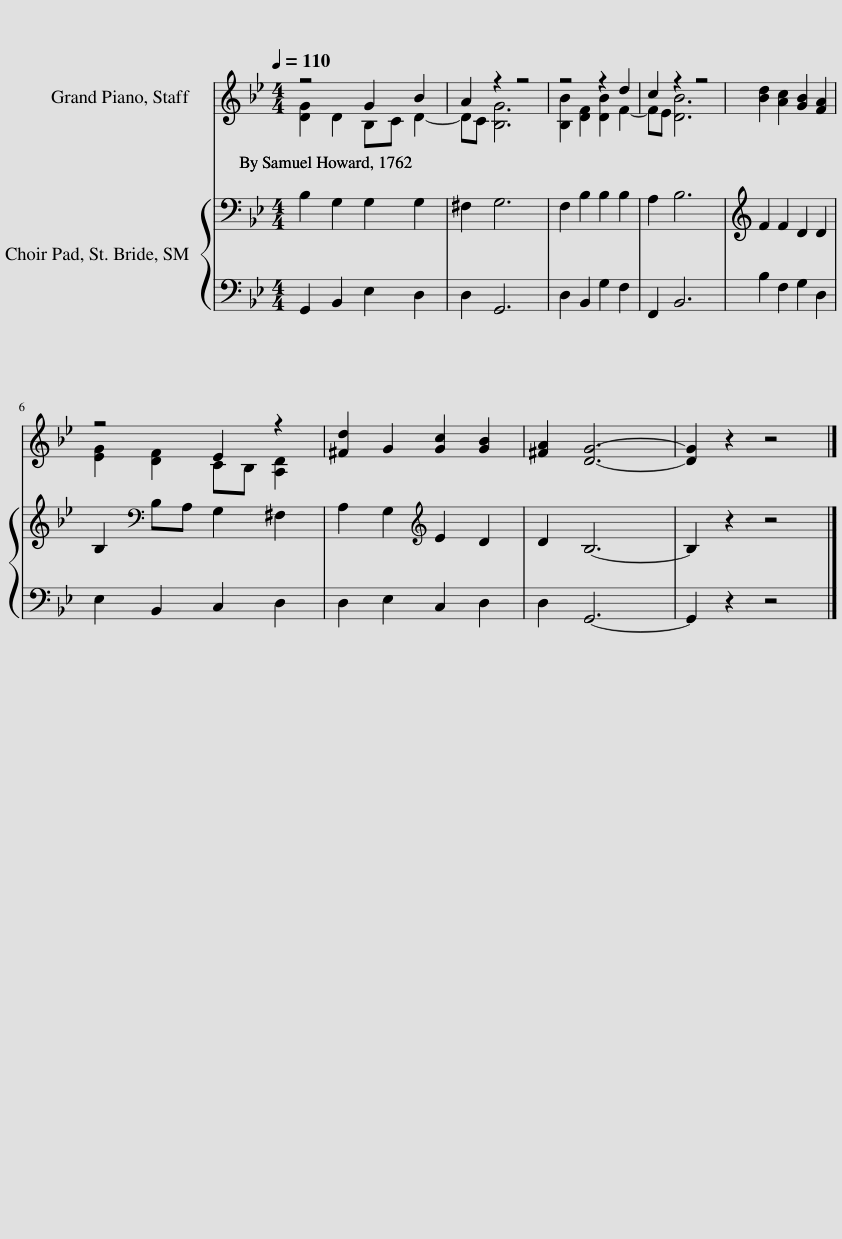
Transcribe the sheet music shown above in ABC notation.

X:1
%%score ( 1 2 ) { 3 | 4 }
L:1/8
Q:1/4=110
M:4/4
I:linebreak $
K:Bb
V:1 treble
V:2 treble
V:3 bass
V:4 bass
V:1
 z4 G2 B2 | A2 z2 z4 | z4 z2 d2 | c2 z2 z4 | [Bd]2 [Ac]2 [GB]2 [FA]2 |$ %5
 z4 E2 z2 | [^Fd]2 G2 [Gc]2 [GB]2 | [^FA]2 [DG]6- | [DG]2 z2 z4 |] %9
V:2
 [DG]2 D2 B,C D2- | DC [B,G]6 | [B,B]2 [DF]2 [DB]2 F2- | FE [DB]6 | x8 |$ %5
 [EG]2 [DF]2 CB, [A,D]2 | x8 | x8 | x8 |] %9
V:3
 B,2 G,2 G,2 G,2 | ^F,2 G,6 | F,2 B,2 B,2 B,2 | A,2 B,6 | F2 F2 D2 D2 |$ %5
 B,2[K:bass] B,A, G,2 ^F,2 | A,2 G,2[K:treble] E2 D2 | D2 B,6- | B,2 z2 z4 |] %9
V:4
 G,,2 B,,2 E,2 D,2 | D,2 G,,6 | D,2 B,,2 G,2 F,2 | F,,2 B,,6 | B,2 F,2 G,2 D,2 |$ %5
 E,2 B,,2 C,2 D,2 | D,2 E,2 C,2 D,2 | D,2 G,,6- | G,,2 z2 z4 |] %9
